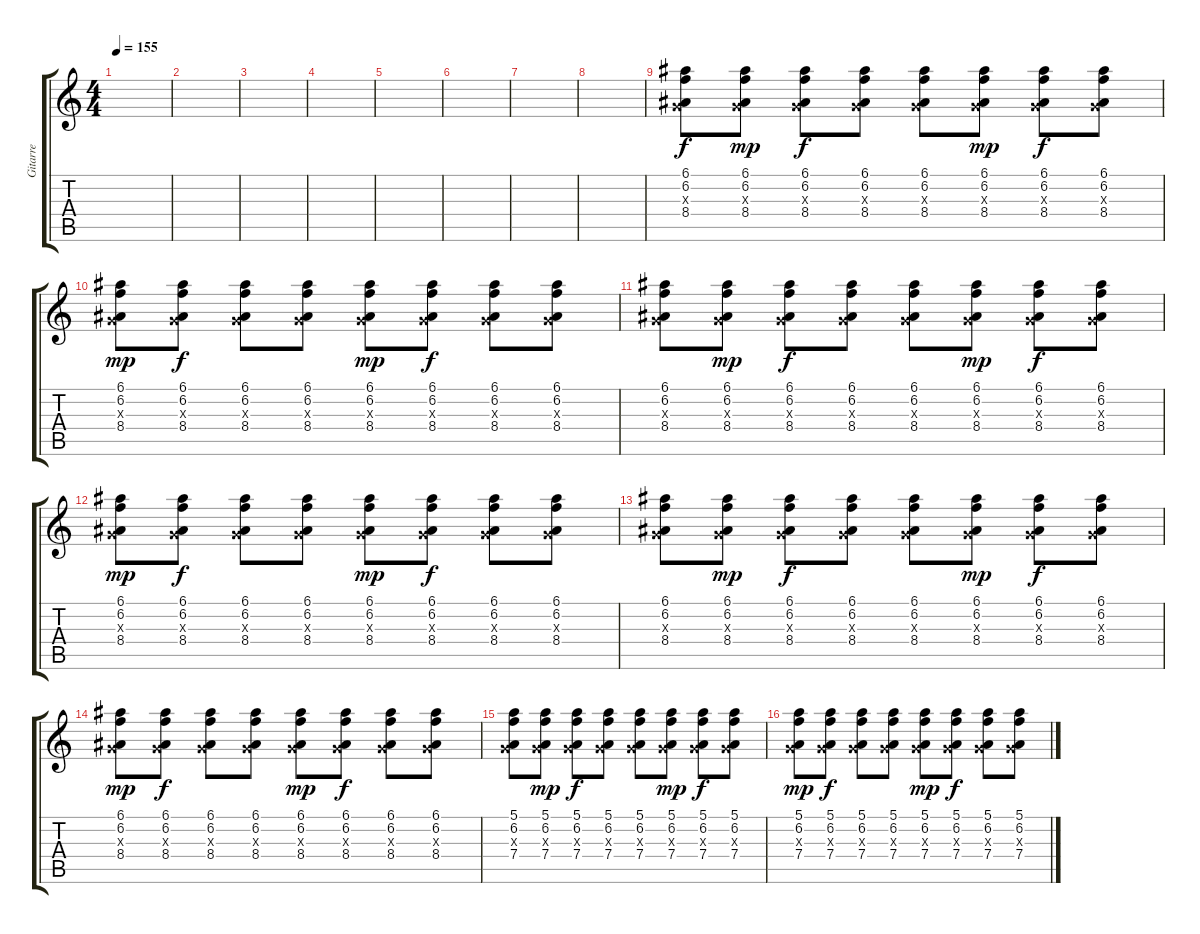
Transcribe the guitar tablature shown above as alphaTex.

\track ("Gitarre" "Gitarre") {instrument electricguitarjazz}
\staff {score tabs}
\tuning (E4 B3 G3 D3 A2 E2) {hide}
\ts (4 4)
\tempo 155
\clef g2
\ks c
|
|
|
|
|
|
|
|
(6.1 6.2 0.3{x} 8.4).8{volume 8} (6.1 6.2 0.3{x} 8.4).8{dy mp} (6.1 6.2 0.3{x} 8.4).8{dy f} (6.1 6.2 0.3{x} 8.4).8 (6.1 6.2 0.3{x} 8.4).8 (6.1 6.2 0.3{x} 8.4).8{dy mp} (6.1 6.2 0.3{x} 8.4).8{dy f} (6.1 6.2 0.3{x} 8.4).8 |
(6.1 6.2 0.3{x} 8.4).8{dy mp} (6.1 6.2 0.3{x} 8.4).8{dy f} (6.1 6.2 0.3{x} 8.4).8 (6.1 6.2 0.3{x} 8.4).8 (6.1 6.2 0.3{x} 8.4).8{dy mp} (6.1 6.2 0.3{x} 8.4).8{dy f} (6.1 6.2 0.3{x} 8.4).8 (6.1 6.2 0.3{x} 8.4).8 |
(6.1 6.2 0.3{x} 8.4).8{volume 8} (6.1 6.2 0.3{x} 8.4).8{dy mp} (6.1 6.2 0.3{x} 8.4).8{dy f} (6.1 6.2 0.3{x} 8.4).8 (6.1 6.2 0.3{x} 8.4).8 (6.1 6.2 0.3{x} 8.4).8{dy mp} (6.1 6.2 0.3{x} 8.4).8{dy f} (6.1 6.2 0.3{x} 8.4).8 |
(6.1 6.2 0.3{x} 8.4).8{dy mp} (6.1 6.2 0.3{x} 8.4).8{dy f} (6.1 6.2 0.3{x} 8.4).8 (6.1 6.2 0.3{x} 8.4).8 (6.1 6.2 0.3{x} 8.4).8{dy mp} (6.1 6.2 0.3{x} 8.4).8{dy f} (6.1 6.2 0.3{x} 8.4).8 (6.1 6.2 0.3{x} 8.4).8 |
(6.1 6.2 0.3{x} 8.4).8{volume 8} (6.1 6.2 0.3{x} 8.4).8{dy mp} (6.1 6.2 0.3{x} 8.4).8{dy f} (6.1 6.2 0.3{x} 8.4).8 (6.1 6.2 0.3{x} 8.4).8 (6.1 6.2 0.3{x} 8.4).8{dy mp} (6.1 6.2 0.3{x} 8.4).8{dy f} (6.1 6.2 0.3{x} 8.4).8 |
(6.1 6.2 0.3{x} 8.4).8{dy mp} (6.1 6.2 0.3{x} 8.4).8{dy f} (6.1 6.2 0.3{x} 8.4).8 (6.1 6.2 0.3{x} 8.4).8 (6.1 6.2 0.3{x} 8.4).8{dy mp} (6.1 6.2 0.3{x} 8.4).8{dy f} (6.1 6.2 0.3{x} 8.4).8 (6.1 6.2 0.3{x} 8.4).8 |
(5.1 6.2 0.3{x} 7.4).8 (5.1 6.2 0.3{x} 7.4).8{dy mp} (5.1 6.2 0.3{x} 7.4).8{dy f} (5.1 6.2 0.3{x} 7.4).8 (5.1 6.2 0.3{x} 7.4).8 (5.1 6.2 0.3{x} 7.4).8{dy mp} (5.1 6.2 0.3{x} 7.4).8{dy f} (5.1 6.2 0.3{x} 7.4).8 |
(5.1 6.2 0.3{x} 7.4).8{dy mp} (5.1 6.2 0.3{x} 7.4).8{dy f} (5.1 6.2 0.3{x} 7.4).8 (5.1 6.2 0.3{x} 7.4).8 (5.1 6.2 0.3{x} 7.4).8{dy mp} (5.1 6.2 0.3{x} 7.4).8{dy f} (5.1 6.2 0.3{x} 7.4).8 (5.1 6.2 0.3{x} 7.4).8
